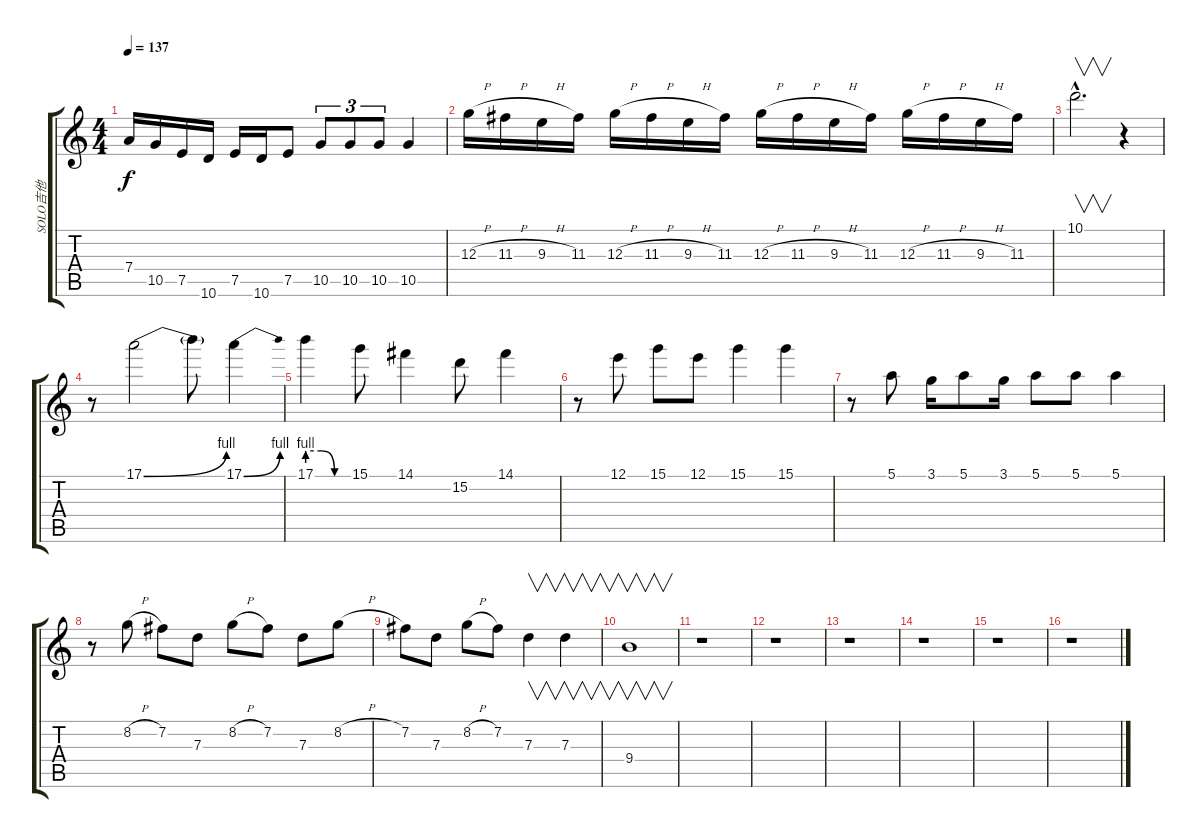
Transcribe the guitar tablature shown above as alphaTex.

\track ("SOLO吉他" "SOLO吉他") {instrument distortionguitar}
\staff {score tabs}
\tuning (E4 B3 G3 D3 A2 E2) {hide}
\ts (4 4)
\tempo 137
\clef g2
\ks c
7.4.16{dy f} 10.5.16 7.5.16 10.6.16 7.5.16 10.6.16 7.5.8 10.5.8{tu (3 2)} 10.5.8{tu (3 2)} 10.5.8{tu (3 2)} 10.5.4 |
12.3{h}.16 11.3{h}.16 9.3{h}.16 11.3.16 12.3{h}.16 11.3{h}.16 9.3{h}.16 11.3.16 12.3{h}.16 11.3{h}.16 9.3{h}.16 11.3.16 12.3{h}.16 11.3{h}.16 9.3{h}.16 11.3.16 |
10.1{hac}.2{v d} r.4 |
r.8 17.1{be (bend 0 0 60 4)}.2 17.1{t}.8 17.1{be (bend 0 0 60 4)}.4 |
17.1{be (custom 0 4 20 4 40 0 60 0)}.4 15.1.8 14.1.4 15.2.8 14.1.4 |
r.8 12.1.8 15.1.8 12.1.8 15.1.4 15.1.4 |
r.8 5.1.8 3.1.16 5.1.8 3.1.16 5.1.8 5.1.8 5.1.4 |
r.8 8.2{h}.8 7.2.8 7.3.8 8.2{h}.8 7.2.8 7.3.8 8.2{h}.8 |
7.2.8 7.3.8 8.2{h}.8 7.2.8 7.3.4{v} 7.3.4{v} |
9.4.1{v} |
r.1 |
r.1 |
r.1 |
r.1 |
r.1 |
r.1
